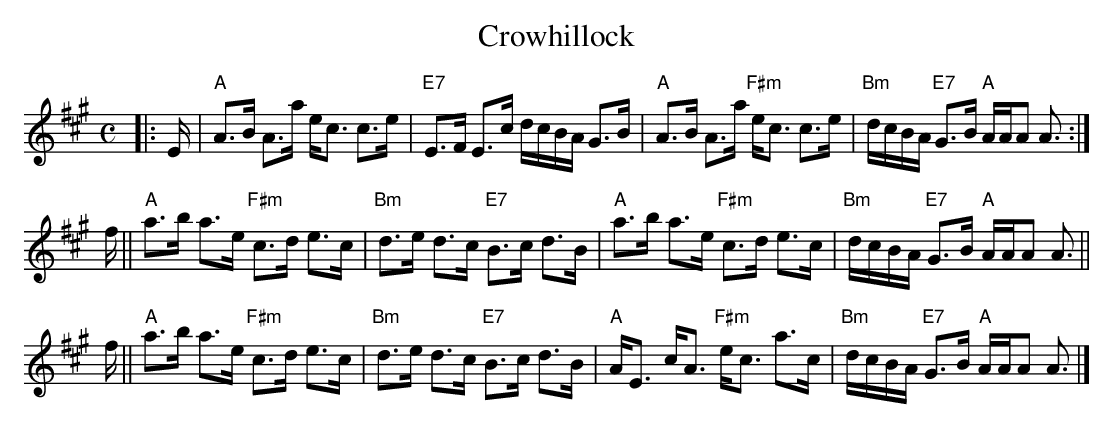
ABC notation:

X:1
T: Crowhillock
M: C
L: 1/16
K: A
|: E \
| "A"A3B A3a ec3 c3e | "E7"E3F E3c dcBA G3B \
| "A"A3B A3a "F#m"ec3 c3e | "Bm"dcBA "E7"G3B "A"AAA2 A3 :|
f \
|| "A"a3b a3e "F#m"c3d e3c | "Bm"d3e d3c "E7"B3c d3B \
| "A"a3b a3e "F#m"c3d e3c | "Bm"dcBA "E7"G3B "A"AAA2 A3 ||
f \
|| "A"a3b a3e "F#m"c3d e3c | "Bm"d3e d3c "E7"B3c d3B \
| "A"AE3 cA3 "F#m"ec3 a3c | "Bm"dcBA "E7"G3B "A"AAA2 A3 |]
